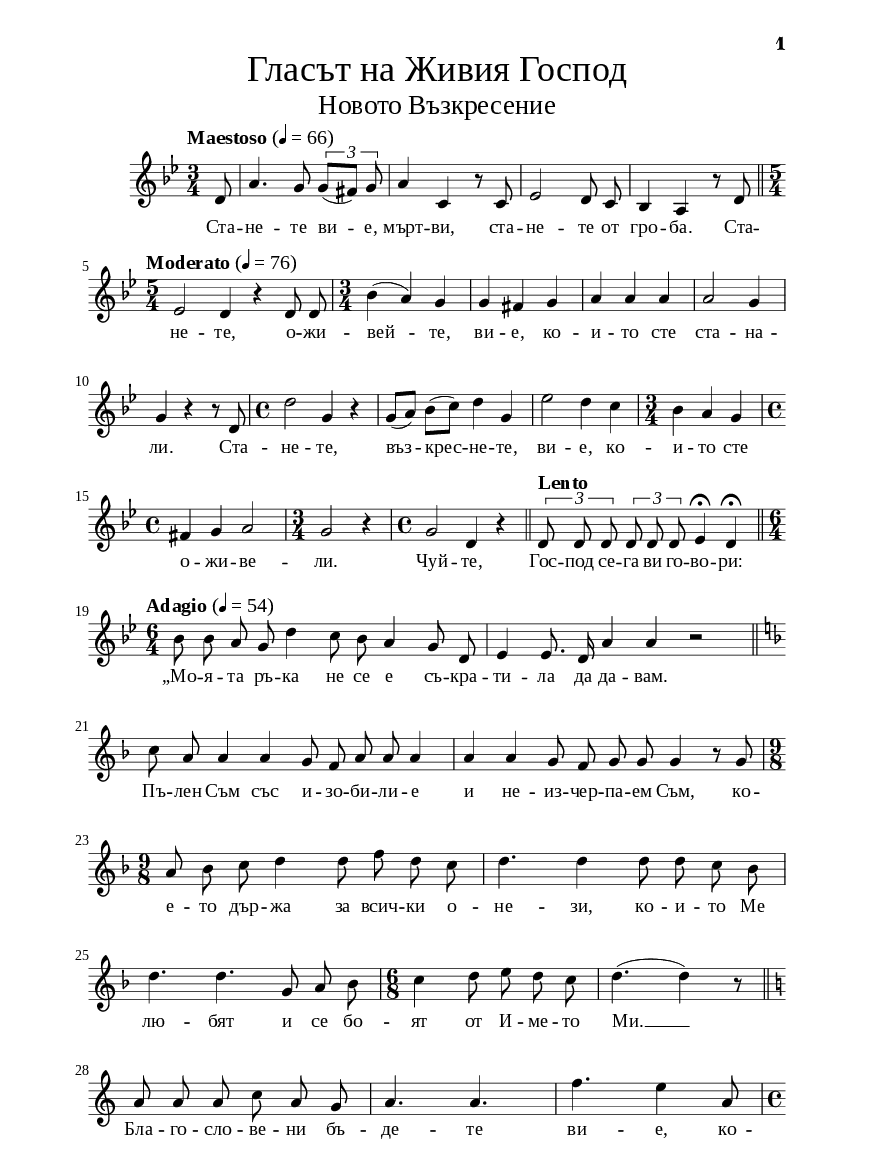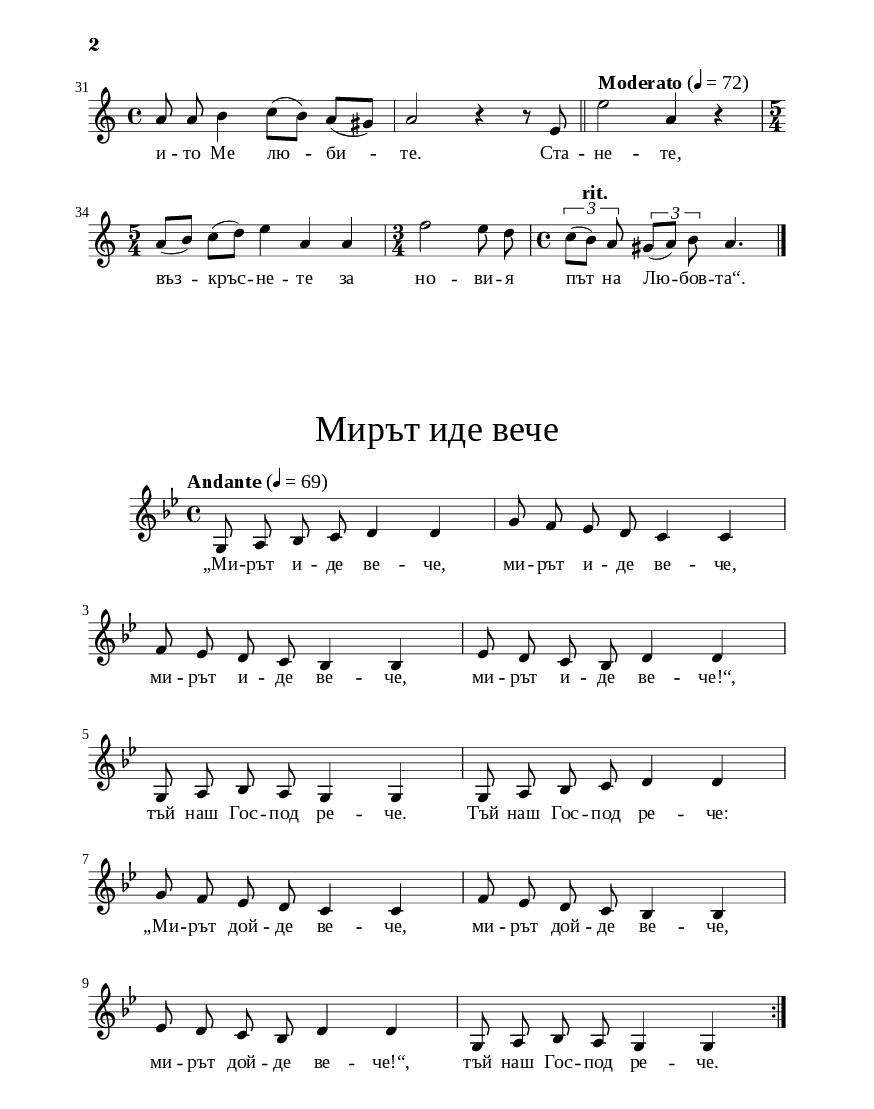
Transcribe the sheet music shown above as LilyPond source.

\version "2.24.4"

% include paper part and global functions
\include "include/globals.ily"

\bookpart {
  \label #'ref190
  \tocItem \markup "Гласът на Живия Господ"
  \include "include/bookpart-paper.ily"

  \score {
    \include "include/score-layout.ily"

    \new Voice \absolute {
      \clef treble
      \key g \minor
      \time 3/4
      \tempoFunc "Maestoso" 4 "66"

      \partial 8
      d'8 | % 2
      a'4. g'8 \tuplet 3/2 {
        g'8 ( [ fis'8 ])  g'8
      }
      | % 3
      a'4 c'4 r8 c'8 | % 4
      es'2 \autoBeamOff d'8 c'8  | % 5
      bes4 a4 r8 d'8 \bar "||" \break | % 6
      \time 5/4  | % 6
      \tempoFunc "Moderato" 4 "76"
      es'2 d'4 r4 d'8 d'8 | % 7
      \time 3/4  | % 7
      bes'4 ( a'4 ) g'4 | % 8
      g'4 fis'4 g'4 | % 9
      a'4 a'4 a'4 |
      a'2 g'4 \break  | % 11
      g'4 r4 r8 d'8 | % 12
      \time 4/4  | % 12
      d''2 g'4 r4| % 13
      g'8 ( [ a'8 ) ]  bes'8 ( [  c''8 )
      ]  d''4 g'4 |  % 14
      es''2  d''4  c''4 | % 15
      \time 3/4  | % 15
      bes'4 a'4 g'4 \break | % 16
      \time 4/4  | % 16
      fis'4 g'4 a'2 | % 17
      \time 3/4  | % 17
      g'2 r4 | % 18
      \time 4/4  | % 18
      g'2 d'4 r4 \bar "||"
      \autoBeamOff
      \tempo "Lento"
      \times 2/3  {
        d'8  d'8 d'8
      }
      \times 2/3  {
        d'8 d'8 d'8
      }
      es'4 ^\fermata d'4 ^\fermata \bar "||"
      \break |
      \tempoFunc "Adagio" 4 "54"
      \time 6/4
      bes'8  bes'8 a'8 g'8
      d''4  c''8  bes'8  % 21
      a'4 g'8 d'8 | es'4 es'8. d'16 a'4 a'4 r2 \break \bar "||" | % 23

      \key f \major
      c''8 a'8 a'4 a'4  g'8 f'8 a'8 a'8 a'4 | % 25
      a'4 a'4 g'8 f'8 g'8 g'8 g'4 r8 g'8 | \break  % 27
      \time 9/8
      \autoBeamOff
      a'8  bes'8  c''8  d''4
      d''8 f''8  d''8  c''8 | d''4.
      d''4  d''8
      d''8  c''8  bes'8 | \break
      d''4.
      d''4. g'8 a'8  bes'8 |
      \time 6/8
      c''4  d''8 e''8  d''8  c''8 |  d''4. (d''4) r8 | \bar "||" \break
      \key a \minor
      \autoBeamOff a'8 a'8 a'8 c''8 a'8 g'8 | a'4. a'4. |
      f''4.  e''4 a'8  | \break
      \time 4/4  | % 35
      a'8 a'8  b'4  c''8 ( [
      b'8 ) ]
      a'8 ( [ gis'8 ) ] | % 36
      a'2 r4 r8 e'8 \bar "||"
      | % 37
      | % 37
      \tempoFunc "Moderato" 4 "72"
      e''2 a'4 r4 |  \break  % 38

      \autoBeamOn

      \time 5/4 a'8 (  [ b'8] )   c''8 (  [ d''8] )  e''4 a'4  a'4 |
      \time 3/4
      f''2  \autoBeamOff e''8  d''8 |
      \time 4/4
      \tweak direction #up \times 2/3 {
        \once \override Slur.positions = #'(1 . 1)
        \tempo "         rit." c''8   ( [  b'8 ) ]  a'8
      }
     \times 2/3 {
        gis'8 ( [  a'8
        ) ] b'8
      }
      a'4.
      \bar "|."

    }

    \addlyrics {
      Ста -- не -- те ви -- е, мърт --
      ви, ста -- не -- те от гро -- ба.
      Ста -- не -- те, о -- жи -- вей --
      те, ви -- е, ко -- и -- то сте ста --
      на -- ли. Ста -- не -- те, въз --
      крес -- не -- те, ви -- е, ко -- и
      -- то сте о -- жи -- ве -- ли. Чуй --
      те, Гос -- под се -- га ви го --
      во -- ри: „Мо -- я -- та ръ -- ка
      не се е съ -- кра -- ти -- ла да
      да -- вам. Пъ -- лен Съм със и --
      зо -- би -- ли -- е и не -- из -- чер
      -- па -- ем Съм, ко -- е -- то дър --
      жа за всич -- ки о -- не -- зи, ко
      -- и -- то Ме лю -- бят и се бо --
      ят от И -- ме -- то Ми. __ Бла -- го --
      сло -- ве -- ни бъ -- де -- те ви --
      е, ко -- и -- то Ме лю -- би
      -- те. Ста -- не -- те, въз --
      кръс -- не -- те за но -- ви -- я
      път на Лю -- бов -- та“.}

      \header {
        title = \titleFunc #'ref_desc_7 "Гласът на Живия Господ" " Glasăt na Živija Gospod – Novoto Văzkresenie"
        subtitle = \markup \normal-text \abs-fontsize #13 "Новото Възкресение"
      }

      \midi{}

    } % score
    \markup \vspace #5

    \label #'ref067_2
    \tocItem \markup "Мирът иде вече"
    \include "include/bookpart-paper.ily"
    \score {
      \include "include/score-layout.ily"

      \new Voice \relative c' {
        \clef treble
        \key g \minor
        \time 4/4
        \tempoFunc "Andante" 4 "69"
        \autoBeamOff
        \repeat volta 2 {
          g8 a bes c d4 d4 | g8 f es d c4 c | \break

          f8 es d c bes 4 bes 4 | es8 d c bes d4 d4 |\break

          g,8 a bes a g4 g4 | g8 a bes c d4 d4 | \break

          g8 f es d c4 c | f8 es d c bes 4 bes 4 | \break

          es8 d c bes d4 d4 | g,8 a bes a g4 g4 | \break


        }
      }

      \addlyrics {
        „Ми -- рът и -- де ве -- че, ми -- рът и -- де ве -- че, ми -- рът и -- де ве -- че, ми -- рът и -- де ве -- че!“,
        тъй наш Гос -- под ре -- че.
        Tъй наш Гос -- под ре -- че: „Ми -- рът дой -- де ве -- че, ми -- рът дой -- де ве -- че, ми -- рът дой -- де ве -- че!“,
        тъй наш Гос -- под ре -- че.
      }

      \header {
        title = \titleFunc #'ref_desc_13 "Мирът иде вече" "Mirat ide veche"
      }

      \midi{}

    } % score

  } % bookpart

  % Più mosso
  %
